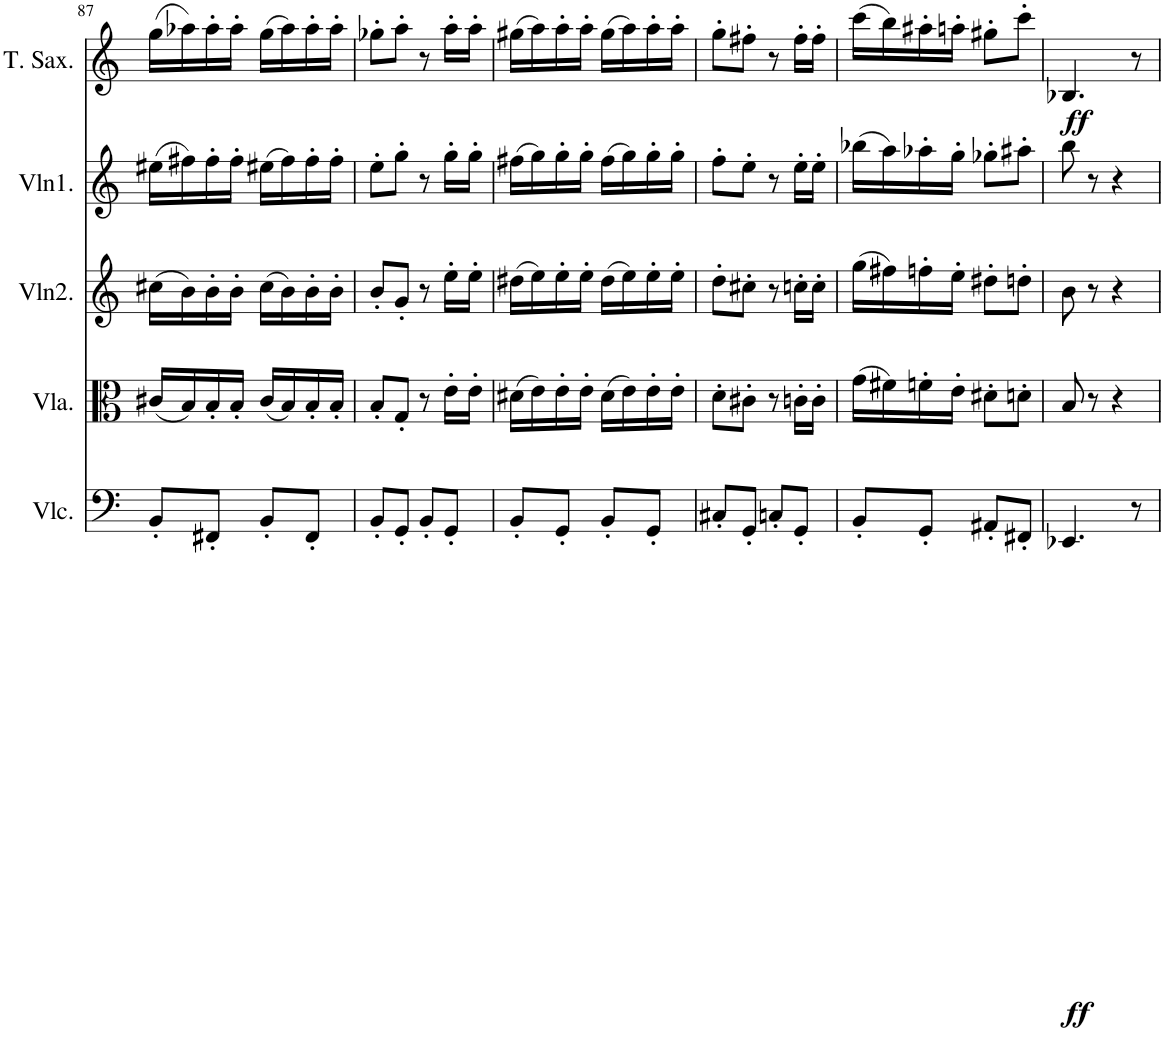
**kern	**dynam	**kern	**kern	**kern	**kern	**dynam
*part5	*part5	*part4	*part3	*part2	*part1	*part1
*staff5	*staff5	*staff4	*staff3	*staff2	*staff1	*staff1
*I"Cello	*	*I"Viola	*I"Violin2	*I"Violin1	*I"Tenor Sax	*
*	*	*I'Vla.	*I'Vln2.	*I'Vln1.	*I'T. Sax.	*
!!LO:PB:g=z
*clefF4	*	*clefC3	*clefG2	*clefG2	*clefG2	*
*	*	*	*	*	*Trd8c14	*
*k[]	*	*k[]	*k[]	*k[]	*k[]	*
*M2/4	*	*M2/4	*M2/4	*M2/4	*M2/4	*
=87	=87	=87	=87	=87	=87	=87
8BB'/L	.	(16c#X/LL	(16cc#X\LL	(16ee#X\LL	(16gg\LL	.
.	.	16B/)	16b\)	16ff#X\)	16aa-X\)	.
8FF#X'/J	.	16B'/	16b'\	16ff#'\	16aa-'\	.
.	.	16B'/JJ	16b'\JJ	16ff#'\JJ	16aa-'\JJ	.
8BB'/L	.	(16c#/LL	(16cc#\LL	(16ee#X\LL	(16gg\LL	.
.	.	16B/)	16b\)	16ff#\)	16aa-\)	.
8FF#'/J	.	16B'/	16b'\	16ff#'\	16aa-'\	.
.	.	16B'/JJ	16b'\JJ	16ff#'\JJ	16aa-'\JJ	.
=88	=88	=88	=88	=88	=88	=88
8BB'/L	.	8B'/L	8b'/L	8ee'\L	8gg-X'\L	.
8GG'/J	.	8G'/J	8g'/J	8gg'\J	8aa'\J	.
8BB'/L	.	8r	8r	8r	8r	.
8GG'/J	.	16e'\LL	16ee'\LL	16gg'\LL	16aa'\LL	.
.	.	16e'\JJ	16ee'\JJ	16gg'\JJ	16aa'\JJ	.
=89	=89	=89	=89	=89	=89	=89
8BB'/L	.	(16d#X\LL	(16dd#X\LL	(16ff#X\LL	(16gg#X\LL	.
.	.	16e\)	16ee\)	16gg\)	16aa\)	.
8GG'/J	.	16e'\	16ee'\	16gg'\	16aa'\	.
.	.	16e'\JJ	16ee'\JJ	16gg'\JJ	16aa'\JJ	.
8BB'/L	.	(16d#\LL	(16dd#\LL	(16ff#\LL	(16gg#\LL	.
.	.	16e\)	16ee\)	16gg\)	16aa\)	.
8GG'/J	.	16e'\	16ee'\	16gg'\	16aa'\	.
.	.	16e'\JJ	16ee'\JJ	16gg'\JJ	16aa'\JJ	.
=90	=90	=90	=90	=90	=90	=90
8C#X'/L	.	8d'\L	8dd'\L	8ff'\L	8gg'\L	.
8GG'/J	.	8c#X'\J	8cc#X'\J	8ee'\J	8ff#X'\J	.
8Cn'/L	.	8r	8r	8r	8r	.
8GG'/J	.	16cn'\LL	16ccn'\LL	16ee'\LL	16ff#'\LL	.
.	.	16c'\JJ	16cc'\JJ	16ee'\JJ	16ff#'\JJ	.
=91	=91	=91	=91	=91	=91	=91
8BB'/L	.	(16g\LL	(16gg\LL	(16bb-X\LL	(16ccc\LL	.
.	.	16f#X\)	16ff#X\)	16aa\)	16bb\)	.
8GG'/J	.	16fn'\	16ffn'\	16aa-X'\	16aa#X'\	.
.	.	16e'\JJ	16ee'\JJ	16gg'\JJ	16aan'\JJ	.
8AA#X'/L	.	8d#X'\L	8dd#X'\L	8gg-X'\L	8gg#X'\L	.
8FF#X'/J	.	8dn'\J	8ddn'\J	8aa#X'\J	8ccc'\J	.
=92	=92	=92	=92	=92	=92	=92
!	!LO:DY:b	!	!	!	!	!LO:DY:b
4.EE-X/	ff	8B/	8b\	8bb\	4.B-X/	ff
.	.	8r	8r	8r	.	.
.	.	4r	4r	4r	.	.
8r	.	.	.	.	8r	.
=	=	=	=	=	=	=
*-	*-	*-	*-	*-	*-	*-
